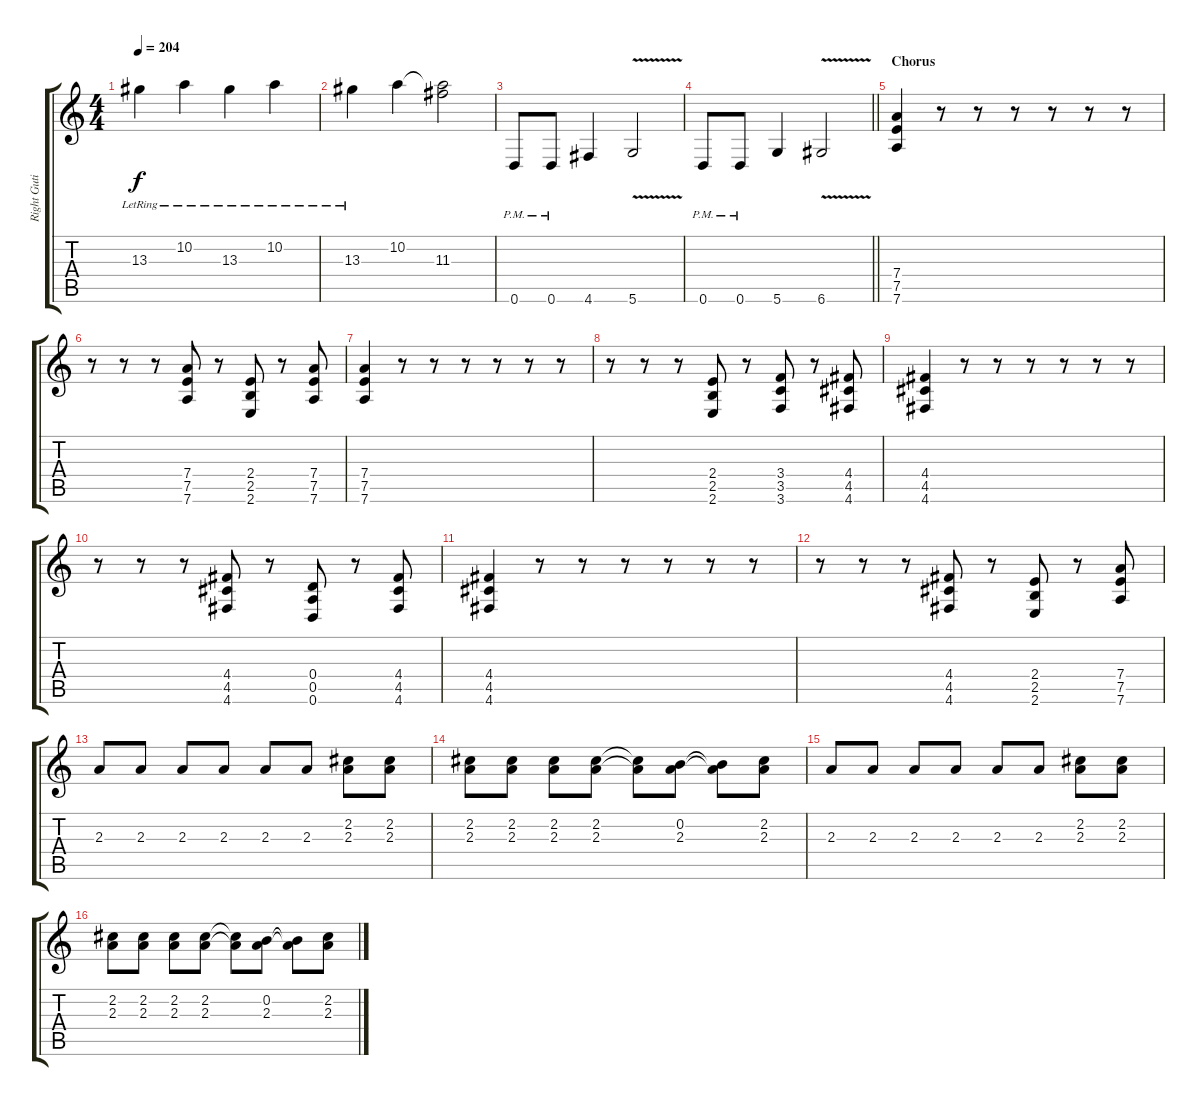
\track ("Right Gutiar (Lead)" "Right Guti") {instrument overdrivenguitar}
\staff {score tabs}
\tuning (E4 B3 G3 D3 A2 D2) {hide}
\ts (4 4)
\tempo 204
\clef g2
\ks c
13.3{lr}.4{dy f} 10.2{lr}.4 13.3{lr}.4 10.2{lr}.4 |
13.3{lr}.4 10.2.4 (10.2{t} 11.3).2 |
0.6{pm}.8 0.6{pm}.8 4.6.4 5.6{v}.2 |
\barLineRight lightlight
0.6{pm}.8 0.6{pm}.8 5.6.4 6.6{v}.2 |
\section ("" "Chorus")
(7.4 7.5 7.6).4 r.8 r.8 r.8 r.8 r.8 r.8 |
r.8 r.8 r.8 (7.4 7.5 7.6).8 r.8 (2.4 2.5 2.6).8 r.8 (7.4 7.5 7.6).8 |
(7.4 7.5 7.6).4 r.8 r.8 r.8 r.8 r.8 r.8 |
r.8 r.8 r.8 (2.4 2.5 2.6).8 r.8 (3.4 3.5 3.6).8 r.8 (4.4 4.5 4.6).8 |
(4.4 4.5 4.6).4 r.8 r.8 r.8 r.8 r.8 r.8 |
r.8 r.8 r.8 (4.4 4.5 4.6).8 r.8 (0.4 0.5 0.6).8 r.8 (4.4 4.5 4.6).8 |
(4.4 4.5 4.6).4 r.8 r.8 r.8 r.8 r.8 r.8 |
r.8 r.8 r.8 (4.4 4.5 4.6).8 r.8 (2.4 2.5 2.6).8 r.8 (7.4 7.5 7.6).8 |
2.3.8 2.3.8 2.3.8 2.3.8 2.3.8 2.3.8 (2.2 2.3).8 (2.2 2.3).8 |
(2.2 2.3).8 (2.2 2.3).8 (2.2 2.3).8 (2.2 2.3).8 (2.2{t} 2.3{t}).8 (0.2 2.3).8 (0.2{t} 2.3{t}).8 (2.2 2.3).8 |
2.3.8 2.3.8 2.3.8 2.3.8 2.3.8 2.3.8 (2.2 2.3).8 (2.2 2.3).8 |
(2.2 2.3).8 (2.2 2.3).8 (2.2 2.3).8 (2.2 2.3).8 (2.2{t} 2.3{t}).8 (0.2 2.3).8 (0.2{t} 2.3{t}).8 (2.2 2.3).8
